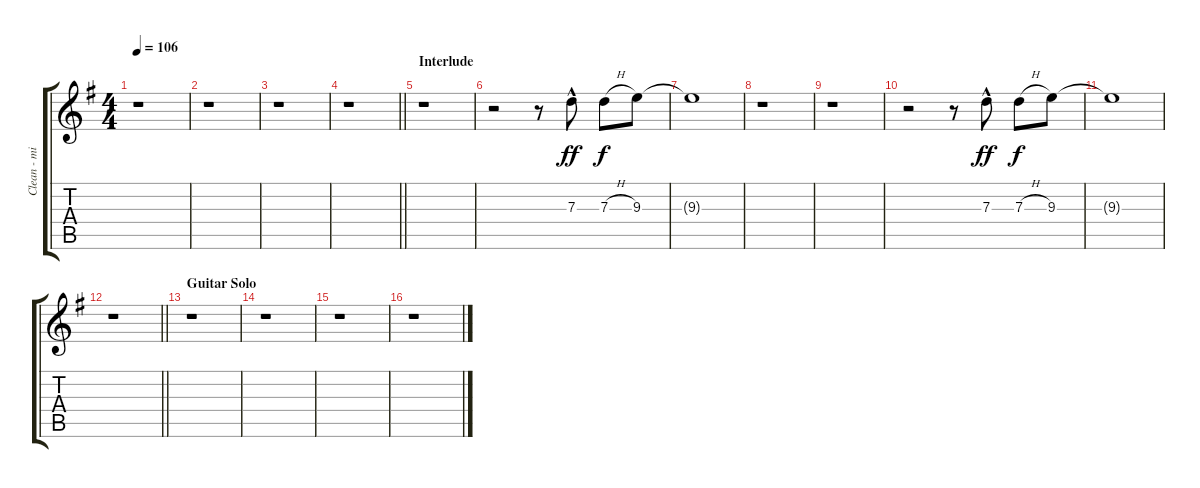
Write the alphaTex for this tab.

\track ("Clean - middle" "Clean - mi") {instrument electricguitarclean}
\staff {score tabs}
\tuning (E4 B3 G3 D3 A2 E2) {hide}
\ts (4 4)
\tempo 106
\clef g2
\ks g
r.1{dy ff} |
r.1 |
r.1 |
\barLineRight lightlight
r.1 |
\section ("" "Interlude")
r.1 |
r.2 r.8 7.3{hac}.8 7.3{h}.8{dy f} 9.3.8 |
9.3{t}.1 |
r.1 |
r.1 |
r.2 r.8 7.3{hac}.8{dy ff} 7.3{h}.8{dy f} 9.3.8 |
9.3{t}.1 |
\barLineRight lightlight
r.1 |
\section ("" "Guitar Solo")
r.1 |
r.1 |
r.1 |
r.1
